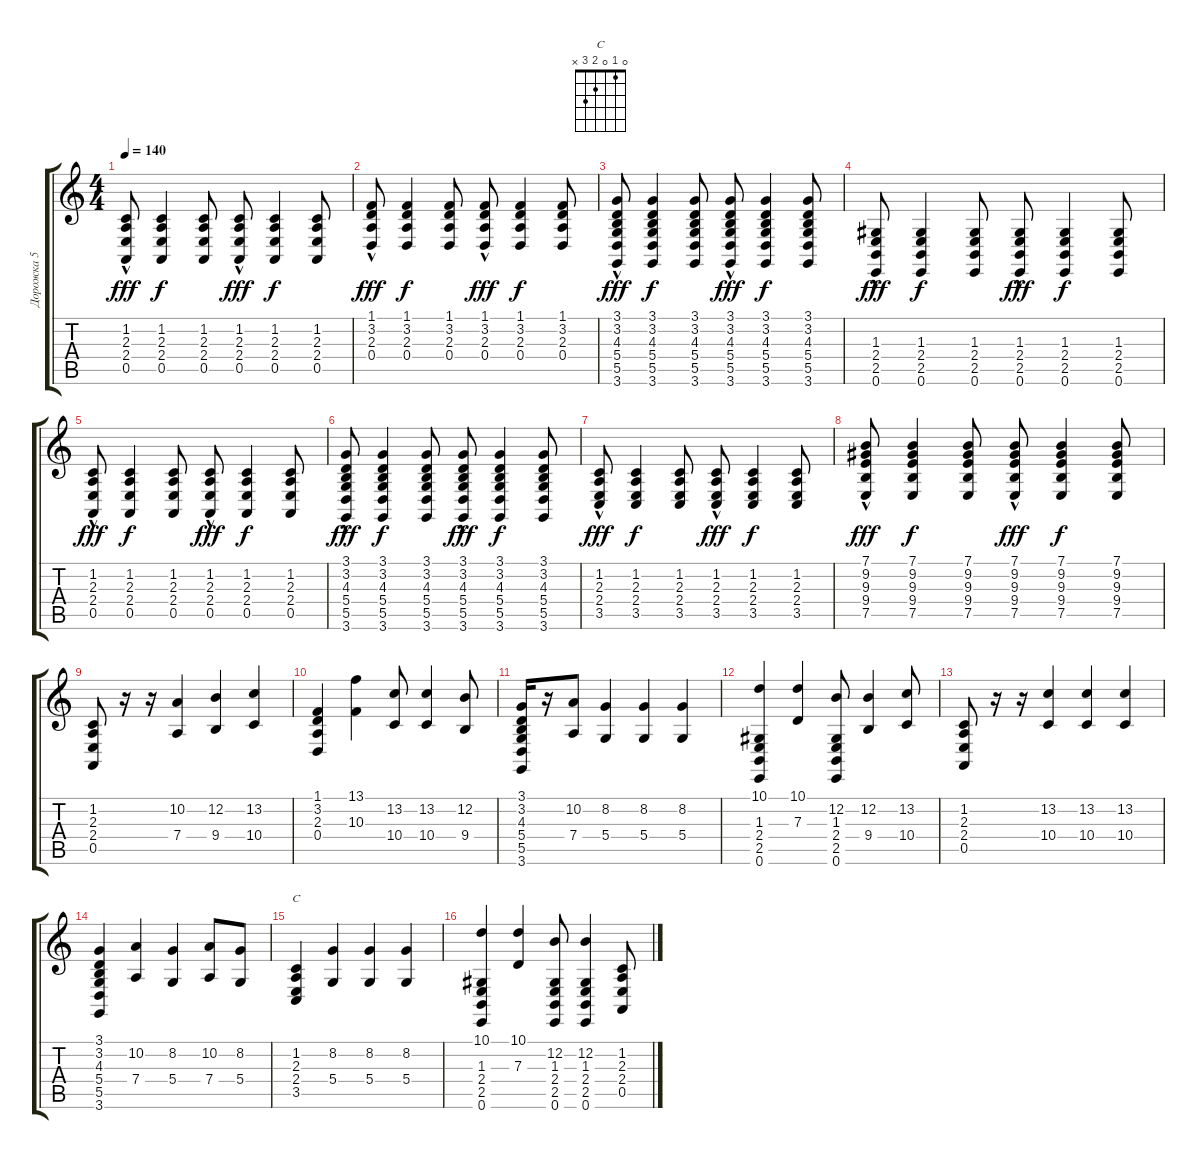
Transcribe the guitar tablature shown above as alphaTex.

\track ("Дорожка 5" "Дорожка 5") {instrument electricgrandpiano}
\staff {score tabs}
\tuning (E4 B3 G3 D3 A2 E2) {hide}
\chord ("C" 0 1 0 2 3 x)
\ts (4 4)
\tempo 140
\clef g2
\ks c
(1.2 2.3 2.4 0.5{hac}).8{dy fff} (1.2 2.3 2.4 0.5).4{dy f} (1.2 2.3 2.4 0.5).8 (1.2 2.3 2.4 0.5{hac}).8{dy fff} (1.2 2.3 2.4 0.5).4{dy f} (1.2 2.3 2.4 0.5).8 |
(1.1 3.2 2.3 0.4{hac}).8{dy fff} (1.1 3.2 2.3 0.4).4{dy f} (1.1 3.2 2.3 0.4).8 (1.1 3.2 2.3 0.4{hac}).8{dy fff} (1.1 3.2 2.3 0.4).4{dy f} (1.1 3.2 2.3 0.4).8 |
(3.1 3.2 4.3 5.4 5.5 3.6{hac}).8{dy fff} (3.1 3.2 4.3 5.4 5.5 3.6).4{dy f} (3.1 3.2 4.3 5.4 5.5 3.6).8 (3.1 3.2 4.3 5.4 5.5 3.6{hac}).8{dy fff} (3.1 3.2 4.3 5.4 5.5 3.6).4{dy f} (3.1 3.2 4.3 5.4 5.5 3.6).8 |
(1.3 2.4 2.5 0.6{hac}).8{dy fff} (1.3 2.4 2.5 0.6).4{dy f} (1.3 2.4 2.5 0.6).8 (1.3 2.4 2.5{hac} 0.6).8{dy fff} (1.3 2.4 2.5 0.6).4{dy f} (1.3 2.4 2.5 0.6).8 |
(1.2 2.3 2.4 0.5{hac}).8{dy fff} (1.2 2.3 2.4 0.5).4{dy f} (1.2 2.3 2.4 0.5).8 (1.2 2.3 2.4 0.5{hac}).8{dy fff} (1.2 2.3 2.4 0.5).4{dy f} (1.2 2.3 2.4 0.5).8 |
(3.1 3.2 4.3 5.4 5.5 3.6{hac}).8{dy fff} (3.1 3.2 4.3 5.4 5.5 3.6).4{dy f} (3.1 3.2 4.3 5.4 5.5 3.6).8 (3.1 3.2 4.3 5.4 5.5 3.6{hac}).8{dy fff} (3.1 3.2 4.3 5.4 5.5 3.6).4{dy f} (3.1 3.2 4.3 5.4 5.5 3.6).8 |
(1.2 2.3 2.4 3.5{hac}).8{dy fff} (1.2 2.3 2.4 3.5).4{dy f} (1.2 2.3 2.4 3.5).8 (1.2 2.3 2.4 3.5{hac}).8{dy fff} (1.2 2.3 2.4 3.5).4{dy f} (1.2 2.3 2.4 3.5).8 |
(7.1 9.2 9.3 9.4 7.5{hac}).8{dy fff} (7.1 9.2 9.3 9.4 7.5).4{dy f} (7.1 9.2 9.3 9.4 7.5).8 (7.1 9.2 9.3 9.4 7.5{hac}).8{dy fff} (7.1 9.2 9.3 9.4 7.5).4{dy f} (7.1 9.2 9.3 9.4 7.5).8 |
(1.2 2.3 2.4 0.5).8 r.16 r.16 (10.2 7.4).4 (12.2 9.4).4 (13.2 10.4).4 |
(1.1 3.2 2.3 0.4).4 (13.1 10.3).4 (13.2 10.4).8 (13.2 10.4).4 (12.2 9.4).8 |
(3.1 3.2 4.3 5.4 5.5 3.6).16 r.16 (10.2 7.4).8 (8.2 5.4).4 (8.2 5.4).4 (8.2 5.4).4 |
(10.1 1.3 2.4 2.5 0.6).4 (10.1 7.3).4 (12.2 1.3 2.4 2.5 0.6).8 (12.2 9.4).4 (13.2 10.4).8 |
(1.2 2.3 2.4 0.5).8 r.16 r.16 (13.2 10.4).4 (13.2 10.4).4 (13.2 10.4).4 |
(3.1 3.2 4.3 5.4 5.5 3.6).4 (10.2 7.4).4 (8.2 5.4).4 (10.2 7.4).8 (8.2 5.4).8 |
(1.2 2.3 2.4 3.5).4{ch "C"} (8.2 5.4).4 (8.2 5.4).4 (8.2 5.4).4 |
(10.1 1.3 2.4 2.5 0.6).4 (10.1 7.3).4 (12.2 1.3 2.4 2.5 0.6).8 (12.2 1.3 2.4 2.5 0.6).4 (1.2 2.3 2.4 0.5).8
